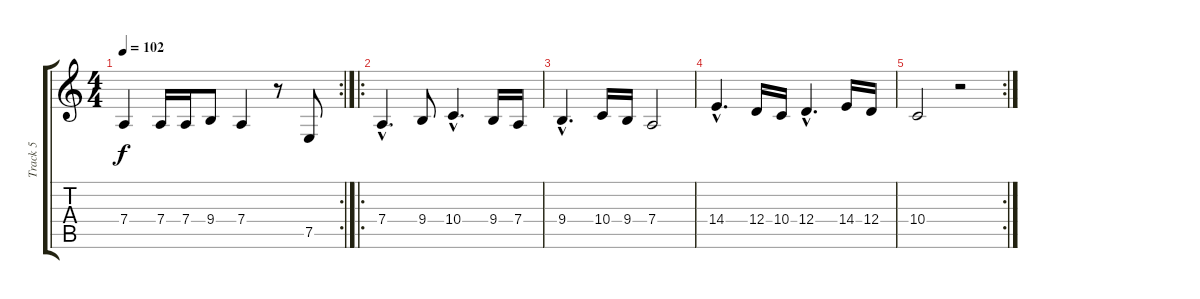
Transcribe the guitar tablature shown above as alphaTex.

\track ("Track 5" "Track 5") {instrument acousticgrandpiano}
\staff {score tabs}
\tuning (E4 B3 G3 D3 A2 E2) {hide}
\rc 2
\ts (4 4)
\tempo 102
\clef g2
\ks c
7.4.4{dy f} 7.4.16 7.4.16 9.4.8 7.4.4 r.8 7.5.8 |
\ro
7.4{hac}.4{d} 9.4.8 10.4{hac}.4{d} 9.4.16 7.4.16 |
9.4{hac}.4{d} 10.4.16 9.4.16 7.4.2 |
14.4{hac}.4{d} 12.4.16 10.4.16 12.4{hac}.4{d} 14.4.16 12.4.16 |
\rc 2
10.4.2 r.2
